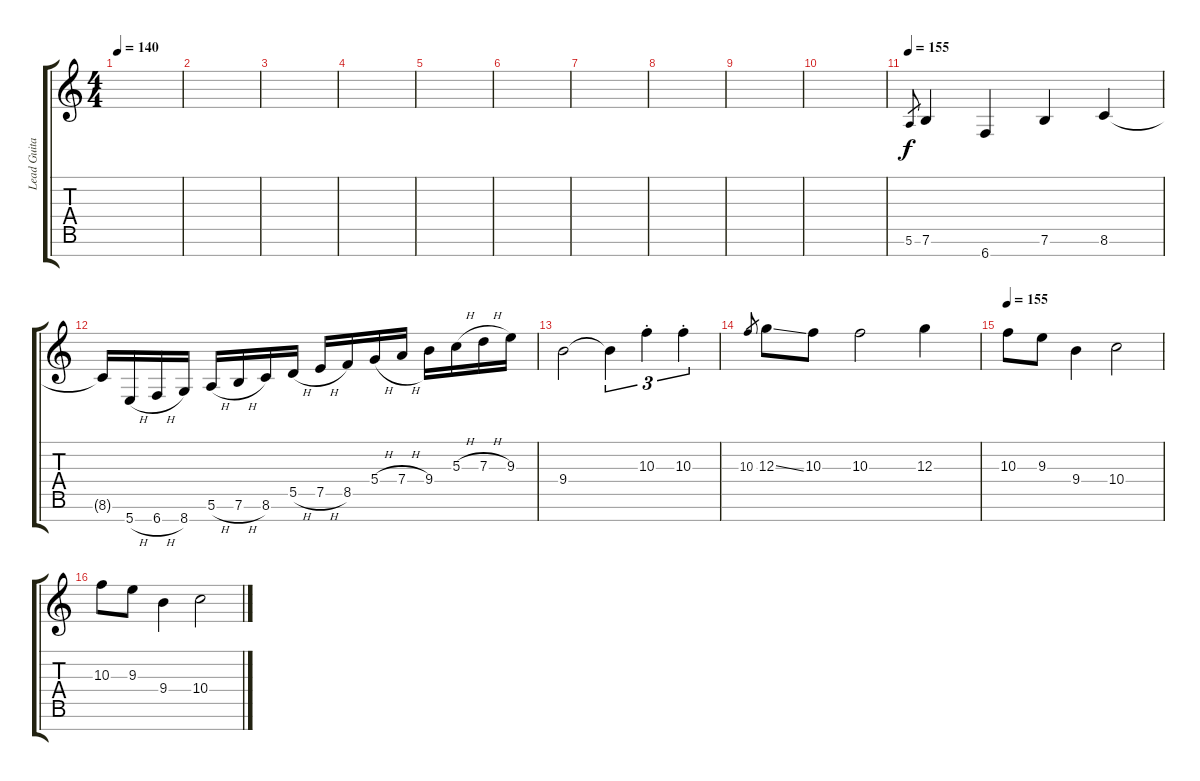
\track ("Lead Guitar I" "Lead Guita") {instrument distortionguitar}
\staff {score tabs}
\tuning (E4 B3 G3 D3 A2 E2 B1) {hide}
\ts (4 4)
\tempo 140
\clef g2
\ks c
|
|
|
|
|
|
|
|
|
|
\tempo 155
5.6.8{gr} 7.6.4 6.7.4 7.6.4 8.6.4 |
8.6{t}.16 5.7{h}.16 6.7{h}.16 8.7.16 5.6{h}.16 7.6{h}.16 8.6.16 5.5{h}.16 7.5{h}.16 8.5.16 5.4{h}.16 7.4{h}.16 9.4.16 5.3{h}.16 7.3{h}.16 9.3.16 |
9.4.2 9.4{t}.4{tu (3 2)} 10.3{st}.4{tu (3 2)} 10.3{st}.4{tu (3 2)} |
10.3.8{gr} 12.3{ss}.8 10.3.8 10.3.2 12.3.4 |
\tempo 155
10.3.8 9.3.8 9.4.4 10.4.2 |
10.3.8 9.3.8 9.4.4 10.4.2
